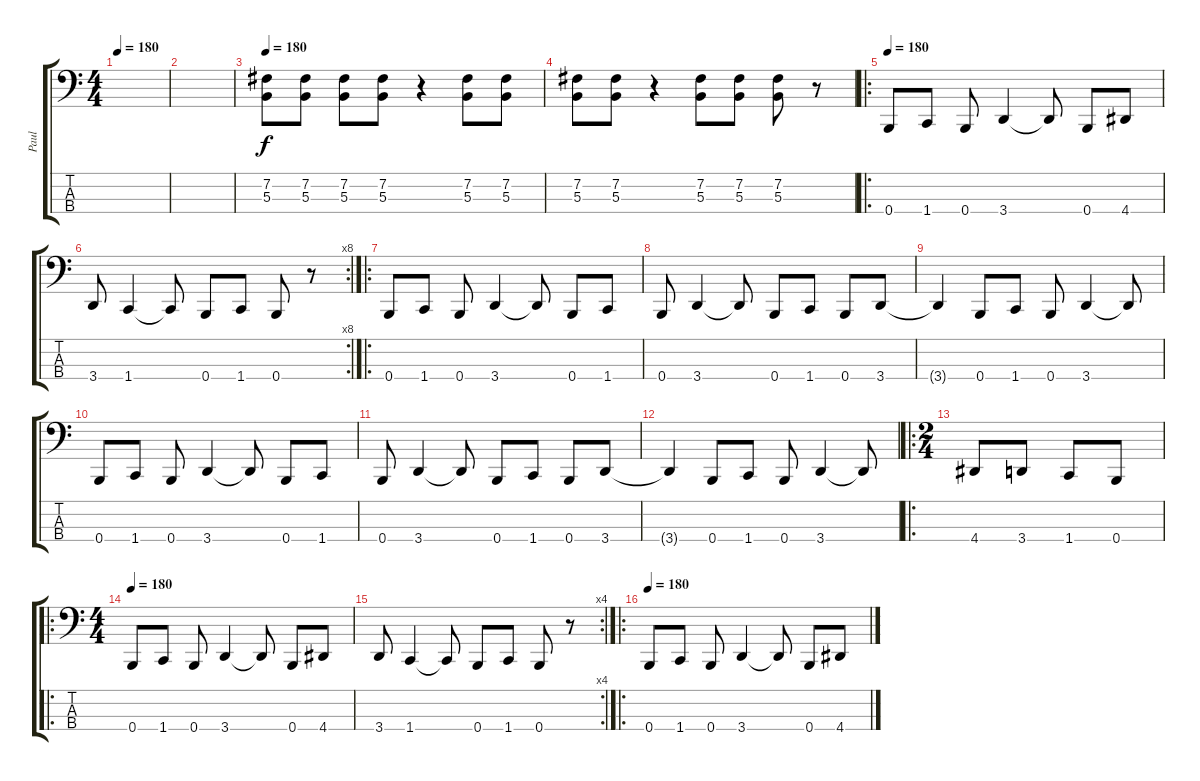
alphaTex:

\track ("Paul" "Paul") {instrument electricbasspick}
\staff {score tabs}
\tuning (E2 B1 Gb1 B0) {hide}
\ts (4 4)
\tempo 180
\clef f4
\ks c
|
|
\tempo 180
(7.2 5.3).8 (7.2 5.3).8 (7.2 5.3).8 (7.2 5.3).8 r.4 (7.2 5.3).8 (7.2 5.3).8 |
(7.2 5.3).8 (7.2 5.3).8 r.4 (7.2 5.3).8 (7.2 5.3).8 (7.2 5.3).8 r.8 |
\ro
\tempo 180
0.4.8 1.4.8 0.4.8 3.4.4 3.4{t}.8 0.4.8 4.4.8 |
\rc 8
3.4.8 1.4.4 1.4{t}.8 0.4.8 1.4.8 0.4.8 r.8 |
\ro
0.4.8 1.4.8 0.4.8 3.4.4 3.4{t}.8 0.4.8 1.4.8 |
0.4.8 3.4.4 3.4{t}.8 0.4.8 1.4.8 0.4.8 3.4.8 |
3.4{t}.4 0.4.8 1.4.8 0.4.8 3.4.4 3.4{t}.8 |
0.4.8 1.4.8 0.4.8 3.4.4 3.4{t}.8 0.4.8 1.4.8 |
0.4.8 3.4.4 3.4{t}.8 0.4.8 1.4.8 0.4.8 3.4.8 |
3.4{t}.4 0.4.8 1.4.8 0.4.8 3.4.4 3.4{t}.8 |
\ro
\ts (2 4)
4.4.8 3.4.8 1.4.8 0.4.8 |
\ro
\ts (4 4)
\tempo 180
0.4.8 1.4.8 0.4.8 3.4.4 3.4{t}.8 0.4.8 4.4.8 |
\rc 4
3.4.8 1.4.4 1.4{t}.8 0.4.8 1.4.8 0.4.8 r.8 |
\ro
\tempo 180
0.4.8 1.4.8 0.4.8 3.4.4 3.4{t}.8 0.4.8 4.4.8
